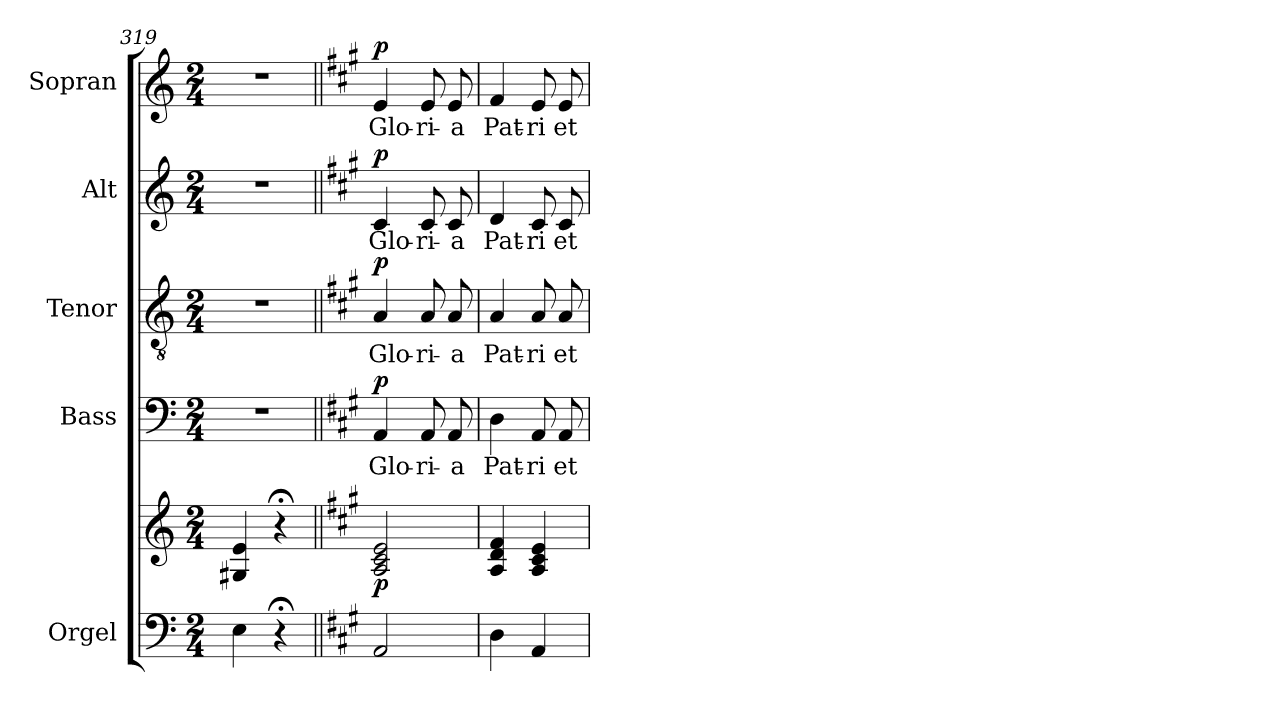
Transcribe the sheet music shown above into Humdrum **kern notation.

**kern	**kern	**dynam	**kern	**text	**dynam	**kern	**text	**dynam	**kern	**text	**dynam	**kern	**text	**dynam
*part5	*part5	*part5	*part4	*part4	*part4	*part3	*part3	*part3	*part2	*part2	*part2	*part1	*part1	*part1
*staff6	*staff5	*staff5/6	*staff4	*staff4	*staff4	*staff3	*staff3	*staff3	*staff2	*staff2	*staff2	*staff1	*staff1	*staff1
*I"Orgel	*	*	*I"Bass	*	*	*I"Tenor	*	*	*I"Alt	*	*	*I"Sopran	*	*
*I'Org.	*	*	*I'B.	*	*	*I'T.	*	*	*I'A.	*	*	*I'S.	*	*
*clefF4	*clefG2	*	*clefF4	*	*	*clefGv2	*	*	*clefG2	*	*	*clefG2	*	*
*k[]	*k[]	*	*k[]	*	*	*k[]	*	*	*k[]	*	*	*k[]	*	*
*C:	*C:	*	*C:	*	*	*C:	*	*	*C:	*	*	*C:	*	*
*M2/4	*M2/4	*	*M2/4	*	*	*M2/4	*	*	*M2/4	*	*	*M2/4	*	*
=319	=319	=319	=319	=319	=319	=319	=319	=319	=319	=319	=319	=319	=319	=319
4E\	4G#X/ 4e/	.	2r	.	.	2r	.	.	2r	.	.	2r	.	.
4r;<	4r;<	.	.	.	.	.	.	.	.	.	.	.	.	.
!!LO:LB:g=z
=320||	=320||	=320||	=320||	=320||	=320||	=320||	=320||	=320||	=320||	=320||	=320||	=320||	=320||	=320||
*k[f#c#g#]	*k[f#c#g#]	*	*k[f#c#g#]	*	*	*k[f#c#g#]	*	*	*k[f#c#g#]	*	*	*k[f#c#g#]	*	*
*A:	*A:	*	*A:	*	*	*A:	*	*	*A:	*	*	*A:	*	*
!	!	!LO:DY:b	!	!LO:LY:b	!LO:DY:a	!	!LO:LY:b	!LO:DY:a	!	!LO:LY:b	!LO:DY:a	!	!LO:LY:b	!LO:DY:a
2AA/	2A/ 2c#/ 2e/	p	4AA/	Glo-	p	4A/	Glo-	p	4c#/	Glo-	p	4e/	Glo-	p
!	!	!	!	!LO:LY:b	!	!	!LO:LY:b	!	!	!LO:LY:b	!	!	!LO:LY:b	!
.	.	.	8AA/	-ri-	.	8A/	-ri-	.	8c#/	-ri-	.	8e/	-ri-	.
!	!	!	!	!LO:LY:b	!	!	!LO:LY:b	!	!	!LO:LY:b	!	!	!LO:LY:b	!
.	.	.	8AA/	-a	.	8A/	-a	.	8c#/	-a	.	8e/	-a	.
=321	=321	=321	=321	=321	=321	=321	=321	=321	=321	=321	=321	=321	=321	=321
!	!	!	!	!LO:LY:b	!	!	!LO:LY:b	!	!	!LO:LY:b	!	!	!LO:LY:b	!
4D\	4A/ 4d/ 4f#/	.	4D\	Pat-	.	4A/	Pat-	.	4d/	Pat-	.	4f#/	Pat-	.
!	!	!	!	!LO:LY:b	!	!	!LO:LY:b	!	!	!LO:LY:b	!	!	!LO:LY:b	!
4AA/	4A/ 4c#/ 4e/	.	8AA/	-ri	.	8A/	-ri	.	8c#/	-ri	.	8e/	-ri	.
!	!	!	!	!LO:LY:b	!	!	!LO:LY:b	!	!	!LO:LY:b	!	!	!LO:LY:b	!
.	.	.	8AA/	et	.	8A/	et	.	8c#/	et	.	8e/	et	.
=	=	=	=	=	=	=	=	=	=	=	=	=	=	=
*-	*-	*-	*-	*-	*-	*-	*-	*-	*-	*-	*-	*-	*-	*-
